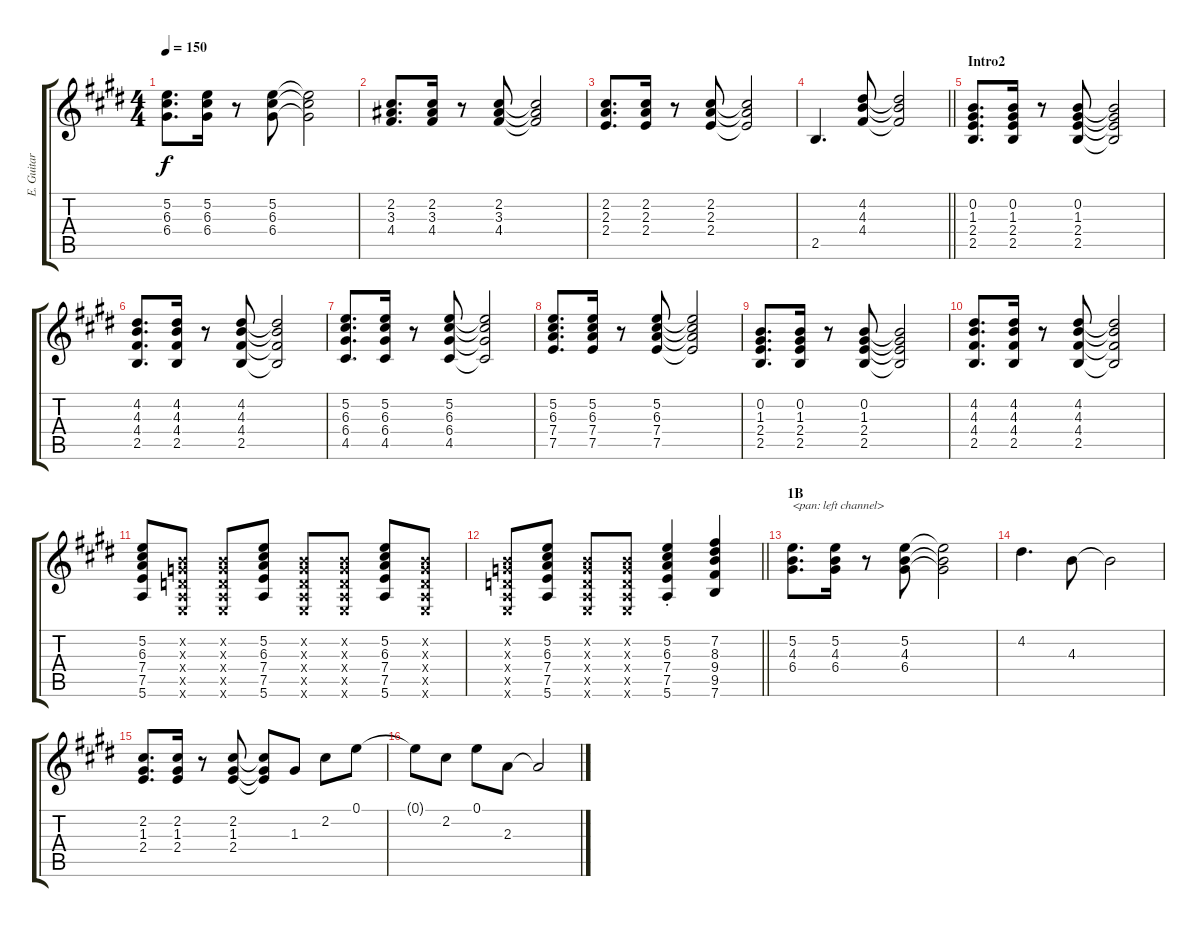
\track ("E. Guitar I" "E. Guitar ") {instrument overdrivenguitar}
\staff {score tabs}
\tuning (E4 B3 G3 D3 A2 E2) {hide}
\ts (4 4)
\tempo 150
\clef g2
\ks e
(5.2 6.3 6.4).8{d dy f} (5.2 6.3 6.4).16 r.8 (5.2 6.3 6.4).8 (5.2{t} 6.3{t} 6.4{t}).2 |
(2.2 3.3 4.4).8{d} (2.2 3.3 4.4).16 r.8 (2.2 3.3 4.4).8 (2.2{t} 3.3{t} 4.4{t}).2 |
(2.2 2.3 2.4).8{d} (2.2 2.3 2.4).16 r.8 (2.2 2.3 2.4).8 (2.2{t} 2.3{t} 2.4{t}).2 |
\barLineRight lightlight
2.5.4{d} (4.2 4.3 4.4).8 (4.2{t} 4.3{t} 4.4{t}).2 |
\section ("" "Intro2")
(0.2 1.3 2.4 2.5).8{d} (0.2 1.3 2.4 2.5).16 r.8 (0.2 1.3 2.4 2.5).8 (0.2{t} 1.3{t} 2.4{t} 2.5{t}).2 |
(4.2 4.3 4.4 2.5).8{d} (4.2 4.3 4.4 2.5).16 r.8 (4.2 4.3 4.4 2.5).8 (4.2{t} 4.3{t} 4.4{t} 2.5{t}).2 |
(5.2 6.3 6.4 4.5).8{d} (5.2 6.3 6.4 4.5).16 r.8 (5.2 6.3 6.4 4.5).8 (5.2{t} 6.3{t} 6.4{t} 4.5{t}).2 |
(5.2 6.3 7.4 7.5).8{d} (5.2 6.3 7.4 7.5).16 r.8 (5.2 6.3 7.4 7.5).8 (5.2{t} 6.3{t} 7.4{t} 7.5{t}).2 |
(0.2 1.3 2.4 2.5).8{d} (0.2 1.3 2.4 2.5).16 r.8 (0.2 1.3 2.4 2.5).8 (0.2{t} 1.3{t} 2.4{t} 2.5{t}).2 |
(4.2 4.3 4.4 2.5).8{d} (4.2 4.3 4.4 2.5).16 r.8 (4.2 4.3 4.4 2.5).8 (4.2{t} 4.3{t} 4.4{t} 2.5{t}).2 |
(5.2 6.3 7.4 7.5 5.6).8 (0.2{x} 0.3{x} 0.4{x} 0.5{x} 0.6{x}).8 (0.2{x} 0.3{x} 0.4{x} 0.5{x} 0.6{x}).8 (5.2 6.3 7.4 7.5 5.6).8 (0.2{x} 0.3{x} 0.4{x} 0.5{x} 0.6{x}).8 (0.2{x} 0.3{x} 0.4{x} 0.5{x} 0.6{x}).8 (5.2 6.3 7.4 7.5 5.6).8 (0.2{x} 0.3{x} 0.4{x} 0.5{x} 0.6{x}).8 |
\barLineRight lightlight
(0.2{x} 0.3{x} 0.4{x} 0.5{x} 0.6{x}).8 (5.2 6.3 7.4 7.5 5.6).8 (0.2{x} 0.3{x} 0.4{x} 0.5{x} 0.6{x}).8 (0.2{x} 0.3{x} 0.4{x} 0.5{x} 0.6{x}).8 (5.2{st} 6.3{st} 7.4{st} 7.5{st} 5.6{st}).4 (7.2 8.3 9.4 9.5 7.6).4 |
\section ("" "1B")
(5.2 4.3 6.4).8{d txt "<pan: left channel>" balance 3} (5.2 4.3 6.4).16 r.8 (5.2 4.3 6.4).8 (5.2{t} 4.3{t} 6.4{t}).2 |
4.2.4{d} 4.3.8 4.3{t}.2 |
(2.2 1.3 2.4).8{d} (2.2 1.3 2.4).16 r.8 (2.2 1.3 2.4).8 (2.2{t} 1.3{t} 2.4{t}).8 1.3.8 2.2.8 0.1.8 |
0.1{t}.8 2.2.8 0.1.8 2.3.8 2.3{t}.2
